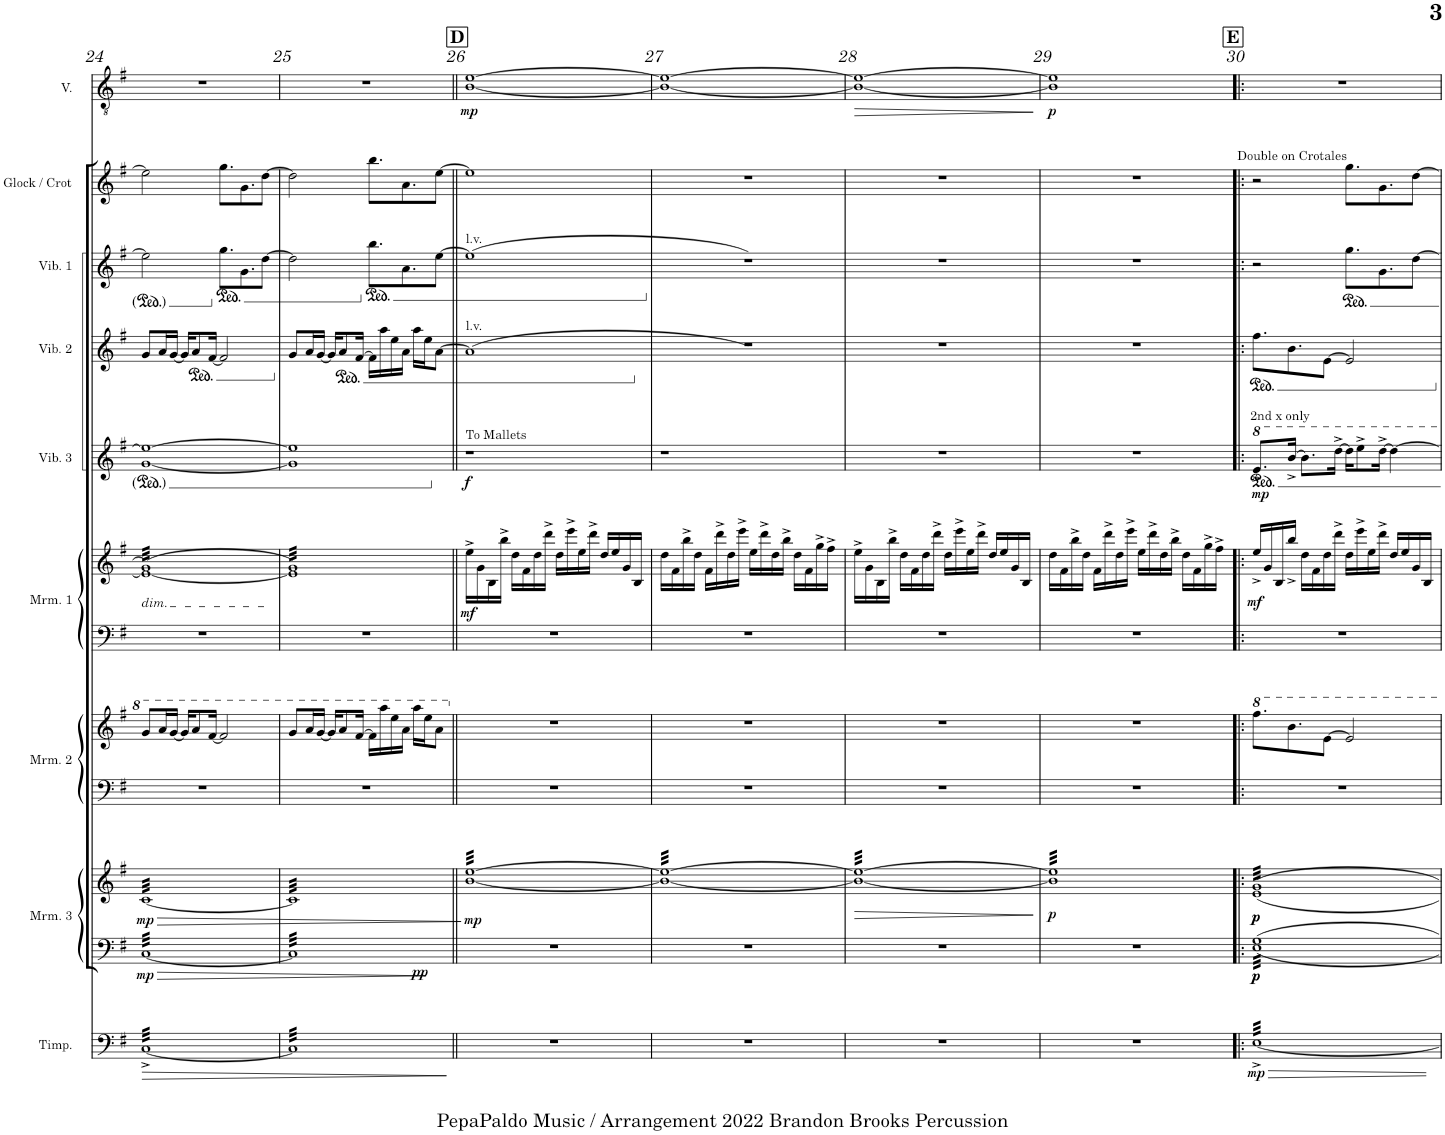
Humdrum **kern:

**kern	**dynam	**kern	**kern	**dynam	**kern	**kern	**kern	**kern	**dynam	**kern	**dynam	**kern	**kern	**kern	**kern	**dynam
*part9	*part9	*part8	*part8	*part8	*part7	*part7	*part6	*part6	*part6	*part5	*part5	*part4	*part3	*part2	*part1	*part1
*staff12	*staff12	*staff11	*staff10	*staff10/11	*staff9	*staff8	*staff7	*staff6	*staff6/7	*staff5	*staff5	*staff4	*staff3	*staff2	*staff1	*staff1
*I"Timpani	*	*I"Marimba 3	*	*	*I"Marimba 2	*	*I"Marimba 1	*	*	*I"Vibraphone 3	*	*I"Vibraphone 2	*I"Vibraphone 1	*I"Glock / Crot	*I"Voice	*
*I'Timp.	*	*I'Mrm. 3	*	*	*I'Mrm. 2	*	*I'Mrm. 1	*	*	*I'Vib. 3	*	*I'Vib. 2	*I'Vib. 1	*I'Glock / Crot	*I'V.	*
!!LO:PB:g=z
*clefF4	*	*clefF4	*clefG2	*	*clefF4	*clefG2	*clefF4	*clefG2	*	*clefG2	*	*clefG2	*clefG2	*clefG2	*clefGv2	*
*	*	*	*	*	*	*	*	*	*	*	*	*	*	*Trd-14c-24	*	*
*k[f#]	*	*k[f#]	*k[f#]	*	*k[f#]	*k[f#]	*k[f#]	*k[f#]	*	*k[f#]	*	*k[f#]	*k[f#]	*k[f#]	*k[f#]	*
*M4/4	*	*M4/4	*M4/4	*	*M4/4	*M4/4	*M4/4	*M4/4	*	*M4/4	*	*M4/4	*M4/4	*M4/4	*M4/4	*
=24	=24	=24	=24	=24	=24	=24	=24	=24	=24	=24	=24	=24	=24	=24	=24	=24
!	!	!	!	!	!	!	!	!LO:TX:b:i:t=dim.	!	!	!	!	!	!	!	!
!	!LO:HP:b	!	!	!LO:HP:b	!	!	!	!	!	!	!	!	!	!	!	!
!	!	!	!	!LO:DY:n=1:b=2	!	!	!	!	!	!	!	!	!	!	!	!
!	!	!	!	!LO:DY:n=2:b	!	!	!	!	!	!	!	!	!	!	!	!
*tremolo	*	*	*	*	*	*	*	*	*	*	*	*	*	*	*	*
*	*	*tremolo	*	*	*	*	*	*	*	*	*	*	*	*	*	*
*	*	*	*tremolo	*	*	*	*	*	*	*	*	*	*	*	*	*
*	*	*	*	*	*	*	*	*tremolo	*	*	*	*	*	*	*	*
[32C^LLL	>	[32CLLL	[32cLLL	> mp mp	1r	8gg/L	1r	(>32e 32gLLL	.	[1g 1ee_	.	8g/L	2ee\]	2ee\]	1r	.
32C^	.	32C	32c	.	.	.	.	(>32e 32g	.	.	.	.	.	.	.	.
32C^	.	32C	32c	.	.	.	.	(>32e 32g	.	.	.	.	.	.	.	.
32C^	.	32C	32c	.	.	.	.	(>32e 32g	.	.	.	.	.	.	.	.
32C^	.	32C	32c	.	.	16aa/L	.	(>32e 32g	.	.	.	16a/L	.	.	.	.
32C^	.	32C	32c	.	.	.	.	(>32e 32g	.	.	.	.	.	.	.	.
32C^	.	32C	32c	.	.	[16gg/JJ	.	(>32e 32g	.	.	.	[16g/JJ	.	.	.	.
32C^	.	32C	32c	.	.	.	.	(>32e 32g	.	.	.	.	.	.	.	.
32C^	.	32C	32c	.	.	16gg/KL]	.	(>32e 32g	.	.	.	16g/KL]	.	.	.	.
32C^	.	32C	32c	.	.	.	.	(>32e 32g	.	.	.	.	.	.	.	.
*	*	*	*	*	*	*	*	*	*	*	*	*ped	*	*	*	*
32C^	.	32C	32c	.	.	8aa/	.	(>32e 32g	.	.	.	8a/	.	.	.	.
32C^	.	32C	32c	.	.	.	.	(>32e 32g	.	.	.	.	.	.	.	.
32C^	.	32C	32c	.	.	.	.	(>32e 32g	.	.	.	.	.	.	.	.
32C^	.	32C	32c	.	.	.	.	(>32e 32g	.	.	.	.	.	.	.	.
32C^	.	32C	32c	.	.	[16ff#/Jk	.	(>32e 32g	.	.	.	[16f#/Jk	.	.	.	.
32C^	.	32C	32c	.	.	.	.	(>32e 32g	.	.	.	.	.	.	.	.
*	*	*	*	*	*	*	*	*	*	*	*	*	*ped	*	*	*
32C^	.	32C	32c	.	.	2ff#/]	.	(>32e 32g	.	.	.	2f#/]	8.gg\L	8.gg\L	.	.
32C^	.	32C	32c	.	.	.	.	(>32e 32g	.	.	.	.	.	.	.	.
32C^	.	32C	32c	.	.	.	.	(>32e 32g	.	.	.	.	.	.	.	.
32C^	.	32C	32c	.	.	.	.	(>32e 32g	.	.	.	.	.	.	.	.
32C^	.	32C	32c	.	.	.	.	(>32e 32g	.	.	.	.	.	.	.	.
32C^	.	32C	32c	.	.	.	.	(>32e 32g	.	.	.	.	.	.	.	.
32C^	.	32C	32c	.	.	.	.	(>32e 32g	.	.	.	.	8.g\	8.g\	.	.
32C^	.	32C	32c	.	.	.	.	(>32e 32g	.	.	.	.	.	.	.	.
32C^	.	32C	32c	.	.	.	.	(>32e 32g	.	.	.	.	.	.	.	.
32C^	.	32C	32c	.	.	.	.	(>32e 32g	.	.	.	.	.	.	.	.
32C^	.	32C	32c	.	.	.	.	(>32e 32g	.	.	.	.	.	.	.	.
32C^	.	32C	32c	.	.	.	.	(>32e 32g	.	.	.	.	.	.	.	.
32C^	.	32C	32c	.	.	.	.	(>32e 32g	.	.	.	.	[8dd\J	[8dd\J	.	.
32C^	.	32C	32c	.	.	.	.	(>32e 32g	.	.	.	.	.	.	.	.
32C^	.	32C	32c	.	.	.	.	(>32e 32g	.	.	.	.	.	.	.	.
32C^JJJ	.	32CJJJ	32cJJJ	.	.	.	.	32e 32gJJJ	.	.	.	.	.	.	.	.
=25	=25	=25	=25	=25	=25	=25	=25	=25	=25	=25	=25	=25	=25	=25	=25	=25
*	*	*	*	*	*	*	*	*	*	*	*	*Xped	*	*	*	*
!	!	!	!	!LO:DY:b=2	!	!	!	!	!	!	!	!	!	!	!	!
32C]LLL	.	32C]LLL	32c]LLL	pp	1r	8gg/L	1r	32e] 32g)LLL	.	1g] 1ee]	.	8g/L	2dd\]	2dd\]	1r	.
32C	.	32C	32c	.	.	.	.	32e 32g)	.	.	.	.	.	.	.	.
32C	.	32C	32c	.	.	.	.	32e 32g)	.	.	.	.	.	.	.	.
32C	.	32C	32c	.	.	.	.	32e 32g)	.	.	.	.	.	.	.	.
32C	.	32C	32c	.	.	16aa/L	.	32e 32g)	.	.	.	16a/L	.	.	.	.
32C	.	32C	32c	.	.	.	.	32e 32g)	.	.	.	.	.	.	.	.
32C	.	32C	32c	.	.	[16gg/JJ	.	32e 32g)	.	.	.	[16g/JJ	.	.	.	.
32C	.	32C	32c	.	.	.	.	32e 32g)	.	.	.	.	.	.	.	.
32C	.	32C	32c	.	.	16gg/KL]	.	32e 32g)	.	.	.	16g/KL]	.	.	.	.
32C	.	32C	32c	.	.	.	.	32e 32g)	.	.	.	.	.	.	.	.
*	*	*	*	*	*	*	*	*	*	*	*	*ped	*	*	*	*
32C	.	32C	32c	.	.	8aa/	.	32e 32g)	.	.	.	8a/	.	.	.	.
32C	.	32C	32c	.	.	.	.	32e 32g)	.	.	.	.	.	.	.	.
32C	.	32C	32c	.	.	.	.	32e 32g)	.	.	.	.	.	.	.	.
32C	.	32C	32c	.	.	.	.	32e 32g)	.	.	.	.	.	.	.	.
32C	.	32C	32c	.	.	[16ff#/Jk	.	32e 32g)	.	.	.	[16f#/Jk	.	.	.	.
32C	.	32C	32c	.	.	.	.	32e 32g)	.	.	.	.	.	.	.	.
*	*	*	*	*	*	*	*	*	*	*	*	*	*Xped	*	*	*
*	*	*	*	*	*	*	*	*	*	*	*	*	*ped	*	*	*
32C	.	32C	32c	.	.	16ff#\LL]	.	32e 32g)	.	.	.	16f#\LL]	8.bb\L	8.bb\L	.	.
32C	.	32C	32c	.	.	.	.	32e 32g)	.	.	.	.	.	.	.	.
32C	.	32C	32c	.	.	16aaa\	.	32e 32g)	.	.	.	16aa\	.	.	.	.
32C	.	32C	32c	.	.	.	.	32e 32g)	.	.	.	.	.	.	.	.
32C	.	32C	32c	.	.	16eee\	.	32e 32g)	.	.	.	16ee\	.	.	.	.
32C	.	32C	32c	.	.	.	.	32e 32g)	.	.	.	.	.	.	.	.
32C	.	32C	32c	.	.	16aa\JJ	.	32e 32g)	.	.	.	16a\JJ	8.a\	8.a\	.	.
32C	.	32C	32c	.	.	.	.	32e 32g)	.	.	.	.	.	.	.	.
32C	.	32C	32c	.	.	16aaa\LL	.	32e 32g)	.	.	.	16aa\LL	.	.	.	.
32C	.	32C	32c	.	.	.	.	32e 32g)	.	.	.	.	.	.	.	.
32C	.	32C	32c	.	.	16eee\J	.	32e 32g)	.	.	.	16ee\J	.	.	.	.
32C	.	32C	32c	.	.	.	.	32e 32g)	.	.	.	.	.	.	.	.
32C	.	32C	32c	.	.	8aa\J	.	32e 32g)	.	.	.	[8a\J	[8ee\J	[8ee\J	.	.
32C	.	32C	32c	.	.	.	.	32e 32g)	.	.	.	.	.	.	.	.
32C	.	32C	32c	.	.	.	.	32e 32g)	.	.	.	.	.	.	.	.
32CJJJ	.	32CJJJ	32cJJJ	.	.	.	.	32e 32g)JJJ	.	.	.	.	.	.	.	.
*	*	*	*	*	*	*	*	*Xtremolo	*	*	*	*	*	*	*	*
.	]	.	.	]	.	.	.	.	.	.	.	.	.	.	.	.
!!LO:REH:place=s1:a:B:cj:fs=14:t=D
=26||	=26||	=26||	=26||	=26||	=26||	=26||	=26||	=26||	=26||	=26||	=26||	=26||	=26||	=26||	=26||	=26||
!	!	!	!	!	!	!	!	!	!	!	!	!	!LO:TX:a:t=l.v.	!	!	!
!	!	!	!	!	!	!	!	!	!	!	!	!LO:TX:a:t=l.v.	!	!	!	!
!	!	!	!	!	!	!	!	!	!	!LO:TX:a:t=To Mallets	!	!	!	!	!	!
!	!	!	!	!LO:DY:b	!	!	!	!	!LO:DY:b	!	!LO:DY:b	!	!	!	!	!LO:DY:b
1r	.	1r	[32b [32eeLLL	mp	1r	1r	1r	16ee^\LL	mf	1r	f	(>1a]	(1ee]	1ee]	[1B [1e	mp
.	.	.	32b 32ee	.	.	.	.	.	.	.	.	.	.	.	.	.
.	.	.	32b 32ee	.	.	.	.	16g\	.	.	.	.	.	.	.	.
.	.	.	32b 32ee	.	.	.	.	.	.	.	.	.	.	.	.	.
.	.	.	32b 32ee	.	.	.	.	16B\	.	.	.	.	.	.	.	.
.	.	.	32b 32ee	.	.	.	.	.	.	.	.	.	.	.	.	.
.	.	.	32b 32ee	.	.	.	.	16bb^\JJ	.	.	.	.	.	.	.	.
.	.	.	32b 32ee	.	.	.	.	.	.	.	.	.	.	.	.	.
.	.	.	32b 32ee	.	.	.	.	16dd\LL	.	.	.	.	.	.	.	.
.	.	.	32b 32ee	.	.	.	.	.	.	.	.	.	.	.	.	.
.	.	.	32b 32ee	.	.	.	.	16f#\	.	.	.	.	.	.	.	.
.	.	.	32b 32ee	.	.	.	.	.	.	.	.	.	.	.	.	.
.	.	.	32b 32ee	.	.	.	.	16dd\	.	.	.	.	.	.	.	.
.	.	.	32b 32ee	.	.	.	.	.	.	.	.	.	.	.	.	.
.	.	.	32b 32ee	.	.	.	.	16ddd^\JJ	.	.	.	.	.	.	.	.
.	.	.	32b 32ee	.	.	.	.	.	.	.	.	.	.	.	.	.
.	.	.	32b 32ee	.	.	.	.	16dd\LL	.	.	.	.	.	.	.	.
.	.	.	32b 32ee	.	.	.	.	.	.	.	.	.	.	.	.	.
.	.	.	32b 32ee	.	.	.	.	16eee^\	.	.	.	.	.	.	.	.
.	.	.	32b 32ee	.	.	.	.	.	.	.	.	.	.	.	.	.
.	.	.	32b 32ee	.	.	.	.	16ee\	.	.	.	.	.	.	.	.
.	.	.	32b 32ee	.	.	.	.	.	.	.	.	.	.	.	.	.
.	.	.	32b 32ee	.	.	.	.	16ddd^\JJ	.	.	.	.	.	.	.	.
.	.	.	32b 32ee	.	.	.	.	.	.	.	.	.	.	.	.	.
.	.	.	32b 32ee	.	.	.	.	16dd/LL	.	.	.	.	.	.	.	.
.	.	.	32b 32ee	.	.	.	.	.	.	.	.	.	.	.	.	.
.	.	.	32b 32ee	.	.	.	.	16ee/	.	.	.	.	.	.	.	.
.	.	.	32b 32ee	.	.	.	.	.	.	.	.	.	.	.	.	.
.	.	.	32b 32ee	.	.	.	.	16g/	.	.	.	.	.	.	.	.
.	.	.	32b 32ee	.	.	.	.	.	.	.	.	.	.	.	.	.
.	.	.	32b 32ee	.	.	.	.	16B/JJ	.	.	.	.	.	.	.	.
.	.	.	32b 32eeJJJ	.	.	.	.	.	.	.	.	.	.	.	.	.
=27	=27	=27	=27	=27	=27	=27	=27	=27	=27	=27	=27	=27	=27	=27	=27	=27
*	*	*	*	*	*	*	*	*	*	*	*	*Xped	*	*	*	*
*	*	*	*	*	*	*	*	*	*	*	*	*	*Xped	*	*	*
1r	.	1r	32b 32eeLLL	.	1r	1r	1r	16dd\LL	.	1r	.	1r)	1r)	1r	1B_ 1e_	.
.	.	.	32b 32ee	.	.	.	.	.	.	.	.	.	.	.	.	.
.	.	.	32b 32ee	.	.	.	.	16f#\	.	.	.	.	.	.	.	.
.	.	.	32b 32ee	.	.	.	.	.	.	.	.	.	.	.	.	.
.	.	.	32b 32ee	.	.	.	.	16bb^\	.	.	.	.	.	.	.	.
.	.	.	32b 32ee	.	.	.	.	.	.	.	.	.	.	.	.	.
.	.	.	32b 32ee	.	.	.	.	16dd\JJ	.	.	.	.	.	.	.	.
.	.	.	32b 32ee	.	.	.	.	.	.	.	.	.	.	.	.	.
.	.	.	32b 32ee	.	.	.	.	16f#\LL	.	.	.	.	.	.	.	.
.	.	.	32b 32ee	.	.	.	.	.	.	.	.	.	.	.	.	.
.	.	.	32b 32ee	.	.	.	.	16ddd^\	.	.	.	.	.	.	.	.
.	.	.	32b 32ee	.	.	.	.	.	.	.	.	.	.	.	.	.
.	.	.	32b 32ee	.	.	.	.	16dd\	.	.	.	.	.	.	.	.
.	.	.	32b 32ee	.	.	.	.	.	.	.	.	.	.	.	.	.
.	.	.	32b 32ee	.	.	.	.	16eee^\JJ	.	.	.	.	.	.	.	.
.	.	.	32b 32ee	.	.	.	.	.	.	.	.	.	.	.	.	.
.	.	.	32b 32ee	.	.	.	.	16ee\LL	.	.	.	.	.	.	.	.
.	.	.	32b 32ee	.	.	.	.	.	.	.	.	.	.	.	.	.
.	.	.	32b 32ee	.	.	.	.	16ddd^\	.	.	.	.	.	.	.	.
.	.	.	32b 32ee	.	.	.	.	.	.	.	.	.	.	.	.	.
.	.	.	32b 32ee	.	.	.	.	16dd\	.	.	.	.	.	.	.	.
.	.	.	32b 32ee	.	.	.	.	.	.	.	.	.	.	.	.	.
.	.	.	32b 32ee	.	.	.	.	16bb^\JJ	.	.	.	.	.	.	.	.
.	.	.	32b 32ee	.	.	.	.	.	.	.	.	.	.	.	.	.
.	.	.	32b 32ee	.	.	.	.	16dd\LL	.	.	.	.	.	.	.	.
.	.	.	32b 32ee	.	.	.	.	.	.	.	.	.	.	.	.	.
.	.	.	32b 32ee	.	.	.	.	16f#\	.	.	.	.	.	.	.	.
.	.	.	32b 32ee	.	.	.	.	.	.	.	.	.	.	.	.	.
.	.	.	32b 32ee	.	.	.	.	16gg^\	.	.	.	.	.	.	.	.
.	.	.	32b 32ee	.	.	.	.	.	.	.	.	.	.	.	.	.
.	.	.	32b 32ee	.	.	.	.	16ff#^\JJ	.	.	.	.	.	.	.	.
.	.	.	32b 32eeJJJ	.	.	.	.	.	.	.	.	.	.	.	.	.
=28	=28	=28	=28	=28	=28	=28	=28	=28	=28	=28	=28	=28	=28	=28	=28	=28
!	!	!	!	!LO:HP:b	!	!	!	!	!	!	!	!	!	!	!	!LO:HP:b
1r	.	1r	32b 32eeLLL	>	1r	1r	1r	16ee^\LL	.	1r	.	1r	1r	1r	1B_ 1e_	>
.	.	.	32b 32ee	.	.	.	.	.	.	.	.	.	.	.	.	.
.	.	.	32b 32ee	.	.	.	.	16g\	.	.	.	.	.	.	.	.
.	.	.	32b 32ee	.	.	.	.	.	.	.	.	.	.	.	.	.
.	.	.	32b 32ee	.	.	.	.	16B\	.	.	.	.	.	.	.	.
.	.	.	32b 32ee	.	.	.	.	.	.	.	.	.	.	.	.	.
.	.	.	32b 32ee	.	.	.	.	16bb^\JJ	.	.	.	.	.	.	.	.
.	.	.	32b 32ee	.	.	.	.	.	.	.	.	.	.	.	.	.
.	.	.	32b 32ee	.	.	.	.	16dd\LL	.	.	.	.	.	.	.	.
.	.	.	32b 32ee	.	.	.	.	.	.	.	.	.	.	.	.	.
.	.	.	32b 32ee	.	.	.	.	16f#\	.	.	.	.	.	.	.	.
.	.	.	32b 32ee	.	.	.	.	.	.	.	.	.	.	.	.	.
.	.	.	32b 32ee	.	.	.	.	16dd\	.	.	.	.	.	.	.	.
.	.	.	32b 32ee	.	.	.	.	.	.	.	.	.	.	.	.	.
.	.	.	32b 32ee	.	.	.	.	16ddd^\JJ	.	.	.	.	.	.	.	.
.	.	.	32b 32ee	.	.	.	.	.	.	.	.	.	.	.	.	.
.	.	.	32b 32ee	.	.	.	.	16dd\LL	.	.	.	.	.	.	.	.
.	.	.	32b 32ee	.	.	.	.	.	.	.	.	.	.	.	.	.
.	.	.	32b 32ee	.	.	.	.	16eee^\	.	.	.	.	.	.	.	.
.	.	.	32b 32ee	.	.	.	.	.	.	.	.	.	.	.	.	.
.	.	.	32b 32ee	.	.	.	.	16ee\	.	.	.	.	.	.	.	.
.	.	.	32b 32ee	.	.	.	.	.	.	.	.	.	.	.	.	.
.	.	.	32b 32ee	.	.	.	.	16ddd^\JJ	.	.	.	.	.	.	.	.
.	.	.	32b 32ee	.	.	.	.	.	.	.	.	.	.	.	.	.
.	.	.	32b 32ee	.	.	.	.	16dd/LL	.	.	.	.	.	.	.	.
.	.	.	32b 32ee	.	.	.	.	.	.	.	.	.	.	.	.	.
.	.	.	32b 32ee	.	.	.	.	16ee/	.	.	.	.	.	.	.	.
.	.	.	32b 32ee	.	.	.	.	.	.	.	.	.	.	.	.	.
.	.	.	32b 32ee	.	.	.	.	16g/	.	.	.	.	.	.	.	.
.	.	.	32b 32ee	.	.	.	.	.	.	.	.	.	.	.	.	.
.	.	.	32b 32ee	.	.	.	.	16B/JJ	.	.	.	.	.	.	.	.
.	.	.	32b 32eeJJJ	.	.	.	.	.	.	.	.	.	.	.	.	.
.	.	.	.	]	.	.	.	.	.	.	.	.	.	.	.	]
=29	=29	=29	=29	=29	=29	=29	=29	=29	=29	=29	=29	=29	=29	=29	=29	=29
!	!	!	!	!LO:DY:b	!	!	!	!	!	!	!	!	!	!	!	!LO:DY:b
1r	.	1r	32b] 32ee]LLL	p	1r	1r	1r	16dd\LL	.	1r	.	1r	1r	1r	1B] 1e]	p
.	.	.	32b 32ee	.	.	.	.	.	.	.	.	.	.	.	.	.
.	.	.	32b 32ee	.	.	.	.	16f#\	.	.	.	.	.	.	.	.
.	.	.	32b 32ee	.	.	.	.	.	.	.	.	.	.	.	.	.
.	.	.	32b 32ee	.	.	.	.	16bb^\	.	.	.	.	.	.	.	.
.	.	.	32b 32ee	.	.	.	.	.	.	.	.	.	.	.	.	.
.	.	.	32b 32ee	.	.	.	.	16dd\JJ	.	.	.	.	.	.	.	.
.	.	.	32b 32ee	.	.	.	.	.	.	.	.	.	.	.	.	.
.	.	.	32b 32ee	.	.	.	.	16f#\LL	.	.	.	.	.	.	.	.
.	.	.	32b 32ee	.	.	.	.	.	.	.	.	.	.	.	.	.
.	.	.	32b 32ee	.	.	.	.	16ddd^\	.	.	.	.	.	.	.	.
.	.	.	32b 32ee	.	.	.	.	.	.	.	.	.	.	.	.	.
.	.	.	32b 32ee	.	.	.	.	16dd\	.	.	.	.	.	.	.	.
.	.	.	32b 32ee	.	.	.	.	.	.	.	.	.	.	.	.	.
.	.	.	32b 32ee	.	.	.	.	16eee^\JJ	.	.	.	.	.	.	.	.
.	.	.	32b 32ee	.	.	.	.	.	.	.	.	.	.	.	.	.
.	.	.	32b 32ee	.	.	.	.	16ee\LL	.	.	.	.	.	.	.	.
.	.	.	32b 32ee	.	.	.	.	.	.	.	.	.	.	.	.	.
.	.	.	32b 32ee	.	.	.	.	16ddd^\	.	.	.	.	.	.	.	.
.	.	.	32b 32ee	.	.	.	.	.	.	.	.	.	.	.	.	.
.	.	.	32b 32ee	.	.	.	.	16dd\	.	.	.	.	.	.	.	.
.	.	.	32b 32ee	.	.	.	.	.	.	.	.	.	.	.	.	.
.	.	.	32b 32ee	.	.	.	.	16bb^\JJ	.	.	.	.	.	.	.	.
.	.	.	32b 32ee	.	.	.	.	.	.	.	.	.	.	.	.	.
.	.	.	32b 32ee	.	.	.	.	16dd\LL	.	.	.	.	.	.	.	.
.	.	.	32b 32ee	.	.	.	.	.	.	.	.	.	.	.	.	.
.	.	.	32b 32ee	.	.	.	.	16f#\	.	.	.	.	.	.	.	.
.	.	.	32b 32ee	.	.	.	.	.	.	.	.	.	.	.	.	.
.	.	.	32b 32ee	.	.	.	.	16gg^\	.	.	.	.	.	.	.	.
.	.	.	32b 32ee	.	.	.	.	.	.	.	.	.	.	.	.	.
.	.	.	32b 32ee	.	.	.	.	16ff#^\JJ	.	.	.	.	.	.	.	.
.	.	.	32b 32eeJJJ	.	.	.	.	.	.	.	.	.	.	.	.	.
!!LO:REH:place=s1:a:B:cj:fs=14:t=E
=30!|:	=30!|:	=30!|:	=30!|:	=30!|:	=30!|:	=30!|:	=30!|:	=30!|:	=30!|:	=30!|:	=30!|:	=30!|:	=30!|:	=30!|:	=30!|:	=30!|:
*	*	*	*	*	*	*	*	*	*	*	*	*ped	*	*	*	*
!	!	!	!	!	!	!	!	!	!	!	!	!	!	!LO:TX:a:t=Double on Crotales	!	!
!	!	!	!	!	!	!	!	!	!	!LO:TX:a:t=2nd x only	!	!	!	!	!	!
!	!LO:DY:b	!	!	!LO:DY:b=2	!	!	!	!	!	!	!	!	!	!	!	!
!	!	!	!	!LO:DY:n=1:b=2	!	!	!	!	!	!	!	!	!	!	!	!
!	!	!	!	!LO:DY:n=2:b	!	!	!	!	!	!	!	!	!	!	!	!
!	!	!	!	!LO:DY:n=3:b	!	!	!	!	!LO:DY:b	!	!LO:DY:b	!	!	!	!	!
[32E^LLL	mp	32E 32GLLL	32e 32gLLL	p p p p	1r	8.fff#\L	1r	16ee^/LL	mf	8.ee^/L	mp	8.ff#\L	2r	2r	1r	.
32E^	.	32E 32G	32e 32g	.	.	.	.	.	.	.	.	.	.	.	.	.
32E^	.	32E 32G	32e 32g	.	.	.	.	16g/	.	.	.	.	.	.	.	.
32E^	.	32E 32G	32e 32g	.	.	.	.	.	.	.	.	.	.	.	.	.
32E^	.	32E 32G	32e 32g	.	.	.	.	16B/	.	.	.	.	.	.	.	.
32E^	.	32E 32G	32e 32g	.	.	.	.	.	.	.	.	.	.	.	.	.
32E^	.	32E 32G	32e 32g	.	.	8.bb\	.	16bb^/JJ	.	[16bb^/Jk	.	8.b\	.	.	.	.
32E^	.	32E 32G	32e 32g	.	.	.	.	.	.	.	.	.	.	.	.	.
32E^	.	32E 32G	32e 32g	.	.	.	.	16dd\LL	.	8.bb\L]	.	.	.	.	.	.
32E^	.	32E 32G	32e 32g	.	.	.	.	.	.	.	.	.	.	.	.	.
32E^	.	32E 32G	32e 32g	.	.	.	.	16f#\	.	.	.	.	.	.	.	.
32E^	.	32E 32G	32e 32g	.	.	.	.	.	.	.	.	.	.	.	.	.
32E^	.	32E 32G	32e 32g	.	.	[8ee\J	.	16dd\	.	.	.	[8e\J	.	.	.	.
32E^	.	32E 32G	32e 32g	.	.	.	.	.	.	.	.	.	.	.	.	.
32E^	.	32E 32G	32e 32g	.	.	.	.	16ddd^\JJ	.	[16ddd^\Jk	.	.	.	.	.	.
32E^	.	32E 32G	32e 32g	.	.	.	.	.	.	.	.	.	.	.	.	.
32E^	.	32E 32G	32e 32g	.	.	2ee/]	.	16dd\LL	.	16ddd\KL]	.	2e/]	8.gg\L	8.gg\L	.	.
32E^	.	32E 32G	32e 32g	.	.	.	.	.	.	.	.	.	.	.	.	.
32E^	.	32E 32G	32e 32g	.	.	.	.	16eee^\	.	8eee^\	.	.	.	.	.	.
32E^	.	32E 32G	32e 32g	.	.	.	.	.	.	.	.	.	.	.	.	.
32E^	.	32E 32G	32e 32g	.	.	.	.	16ee\	.	.	.	.	.	.	.	.
32E^	.	32E 32G	32e 32g	.	.	.	.	.	.	.	.	.	.	.	.	.
32E^	.	32E 32G	32e 32g	.	.	.	.	16ddd^\JJ	.	[16ddd^\Jk	.	.	8.g\	8.g\	.	.
32E^	.	32E 32G	32e 32g	.	.	.	.	.	.	.	.	.	.	.	.	.
32E^	.	32E 32G	32e 32g	.	.	.	.	16dd/LL	.	4ddd\_	.	.	.	.	.	.
32E^	.	32E 32G	32e 32g	.	.	.	.	.	.	.	.	.	.	.	.	.
32E^	.	32E 32G	32e 32g	.	.	.	.	16ee/	.	.	.	.	.	.	.	.
32E^	.	32E 32G	32e 32g	.	.	.	.	.	.	.	.	.	.	.	.	.
32E^	.	32E 32G	32e 32g	.	.	.	.	16g/	.	.	.	.	[8dd\J	[8dd\J	.	.
32E^	.	32E 32G	32e 32g	.	.	.	.	.	.	.	.	.	.	.	.	.
32E^	.	32E 32G	32e 32g	.	.	.	.	16B/JJ	.	.	.	.	.	.	.	.
32E^JJJ	.	32E 32GJJJ	32e 32gJJJ	.	.	.	.	.	.	.	.	.	.	.	.	.
*	*	*	*Xtremolo	*	*	*	*	*	*	*	*	*	*	*	*	*
*	*	*Xtremolo	*	*	*	*	*	*	*	*	*	*	*	*	*	*
*Xtremolo	*	*	*	*	*	*	*	*	*	*	*	*	*	*	*	*
*	*	*	*	*	*	*	*	*	*	*	*	*Xped	*	*	*	*
=	=	=	=	=	=	=	=	=	=	=	=	=	=	=	=	=
*-	*-	*-	*-	*-	*-	*-	*-	*-	*-	*-	*-	*-	*-	*-	*-	*-
